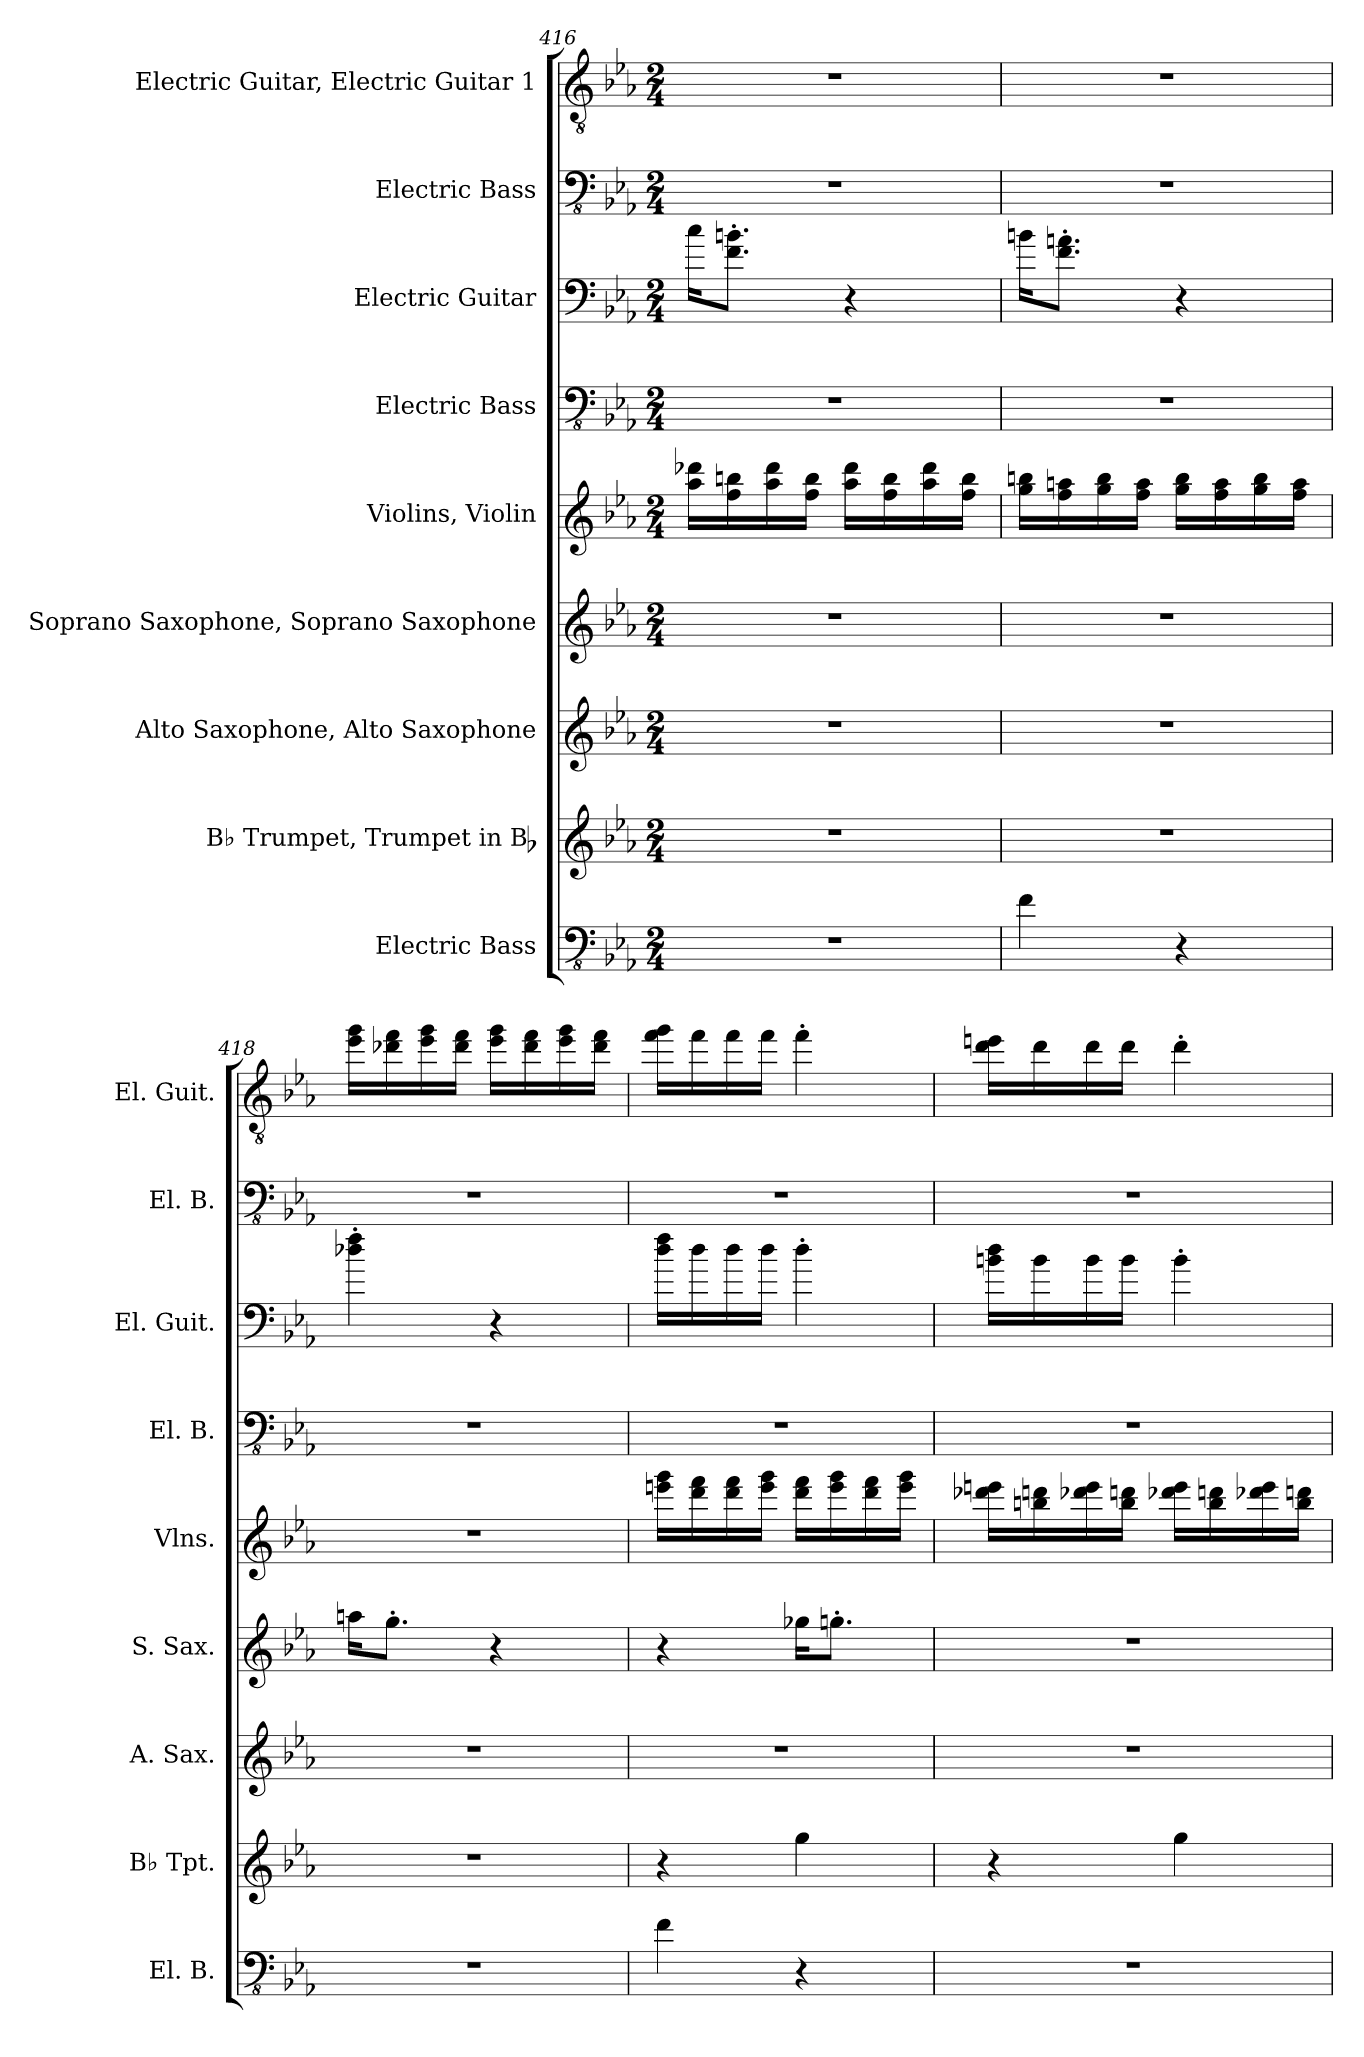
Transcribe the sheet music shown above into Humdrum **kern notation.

**kern	**kern	**kern	**kern	**kern	**kern	**kern	**kern	**kern
*part9	*part8	*part7	*part6	*part5	*part4	*part3	*part2	*part1
*staff9	*staff8	*staff7	*staff6	*staff5	*staff4	*staff3	*staff2	*staff1
*I"Electric Bass	*I"B♭ Trumpet, Trumpet in Bb	*I"Alto Saxophone, Alto Saxophone	*I"Soprano Saxophone, Soprano Saxophone	*I"Violins, Violin	*I"Electric Bass	*I"Electric Guitar	*I"Electric Bass	*I"Electric Guitar, Electric Guitar 1
*I'El. B.	*I'B♭ Tpt.	*I'A. Sax.	*I'S. Sax.	*I'Vlns.	*I'El. B.	*I'El. Guit.	*I'El. B.	*I'El. Guit.
!!LO:PB:g=z
*clefFv4	*clefG2	*clefG2	*clefG2	*clefG2	*clefFv4	*clefF4	*clefFv4	*clefGv2
*	*ITrd1c2	*ITrd5c9	*ITrd1c2	*	*	*	*	*
*k[b-e-a-]	*k[b-e-a-d-g-]	*k[b-e-a-d-g-c-]	*k[b-e-a-d-g-]	*k[b-e-a-]	*k[b-e-a-]	*k[b-e-a-]	*k[b-e-a-]	*k[b-e-a-]
*M2/4	*M2/4	*M2/4	*M2/4	*M2/4	*M2/4	*M2/4	*M2/4	*M2/4
=416	=416	=416	=416	=416	=416	=416	=416	=416
2r	2r	2r	2r	16aa-\ 16ddd-X\LL	2r	16cc\KL	2r	2r
.	.	.	.	16ff\ 16bbn\	.	8.f\' 8.bn\'J	.	.
.	.	.	.	16aa-\ 16ddd-\	.	.	.	.
.	.	.	.	16ff\ 16bb\JJ	.	.	.	.
.	.	.	.	16aa-\ 16ddd-\LL	.	4r	.	.
.	.	.	.	16ff\ 16bb\	.	.	.	.
.	.	.	.	16aa-\ 16ddd-\	.	.	.	.
.	.	.	.	16ff\ 16bb\JJ	.	.	.	.
=417	=417	=417	=417	=417	=417	=417	=417	=417
4F\	2r	2r	2r	16gg\ 16bbn\LL	2r	16bn\KL	2r	2r
.	.	.	.	16ff\ 16aan\	.	8.f\' 8.an\'J	.	.
.	.	.	.	16gg\ 16bb\	.	.	.	.
.	.	.	.	16ff\ 16aa\JJ	.	.	.	.
4r	.	.	.	16gg\ 16bb\LL	.	4r	.	.
.	.	.	.	16ff\ 16aa\	.	.	.	.
.	.	.	.	16gg\ 16bb\	.	.	.	.
.	.	.	.	16ff\ 16aa\JJ	.	.	.	.
=418	=418	=418	=418	=418	=418	=418	=418	=418
2r	2r	2r	16ggn\KL	2r	2r	4dd-X\' 4ff\'	2r	16ee-\ 16gg\LL
.	.	.	8.ff'\J	.	.	.	.	16dd-X\ 16ff\
.	.	.	.	.	.	.	.	16ee-\ 16gg\
.	.	.	.	.	.	.	.	16dd-\ 16ff\JJ
.	.	.	4r	.	.	4r	.	16ee-\ 16gg\LL
.	.	.	.	.	.	.	.	16dd-\ 16ff\
.	.	.	.	.	.	.	.	16ee-\ 16gg\
.	.	.	.	.	.	.	.	16dd-\ 16ff\JJ
!!LO:PB:g=z
=419	=419	=419	=419	=419	=419	=419	=419	=419
4F\	4r	2r	4r	16eeen\ 16ggg\LL	2r	16dd\ 16ff\LL	2r	16ff\ 16gg\LL
.	.	.	.	16ddd\ 16fff\	.	16dd\	.	16ff\
.	.	.	.	16ddd\ 16fff\	.	16dd\	.	16ff\
.	.	.	.	16eee\ 16ggg\JJ	.	16dd\JJ	.	16ff\JJ
4r	4ff\	.	16ff-X\KL	16ddd\ 16fff\LL	.	4dd'\	.	4ff'\
.	.	.	8.ffn'\J	16eee\ 16ggg\	.	.	.	.
.	.	.	.	16ddd\ 16fff\	.	.	.	.
.	.	.	.	16eee\ 16ggg\JJ	.	.	.	.
=420	=420	=420	=420	=420	=420	=420	=420	=420
2r	4r	2r	2r	16ddd-X\ 16eeen\LL	2r	16bn\ 16dd\LL	2r	16dd\ 16een\LL
.	.	.	.	16bbn\ 16dddn\	.	16b\	.	16dd\
.	.	.	.	16ddd-X\ 16eee\	.	16b\	.	16dd\
.	.	.	.	16bb\ 16dddn\JJ	.	16b\JJ	.	16dd\JJ
.	4ff\	.	.	16ddd-X\ 16eee\LL	.	4b'\	.	4dd'\
.	.	.	.	16bb\ 16dddn\	.	.	.	.
.	.	.	.	16ddd-X\ 16eee\	.	.	.	.
.	.	.	.	16bb\ 16dddn\JJ	.	.	.	.
=	=	=	=	=	=	=	=	=
*-	*-	*-	*-	*-	*-	*-	*-	*-
